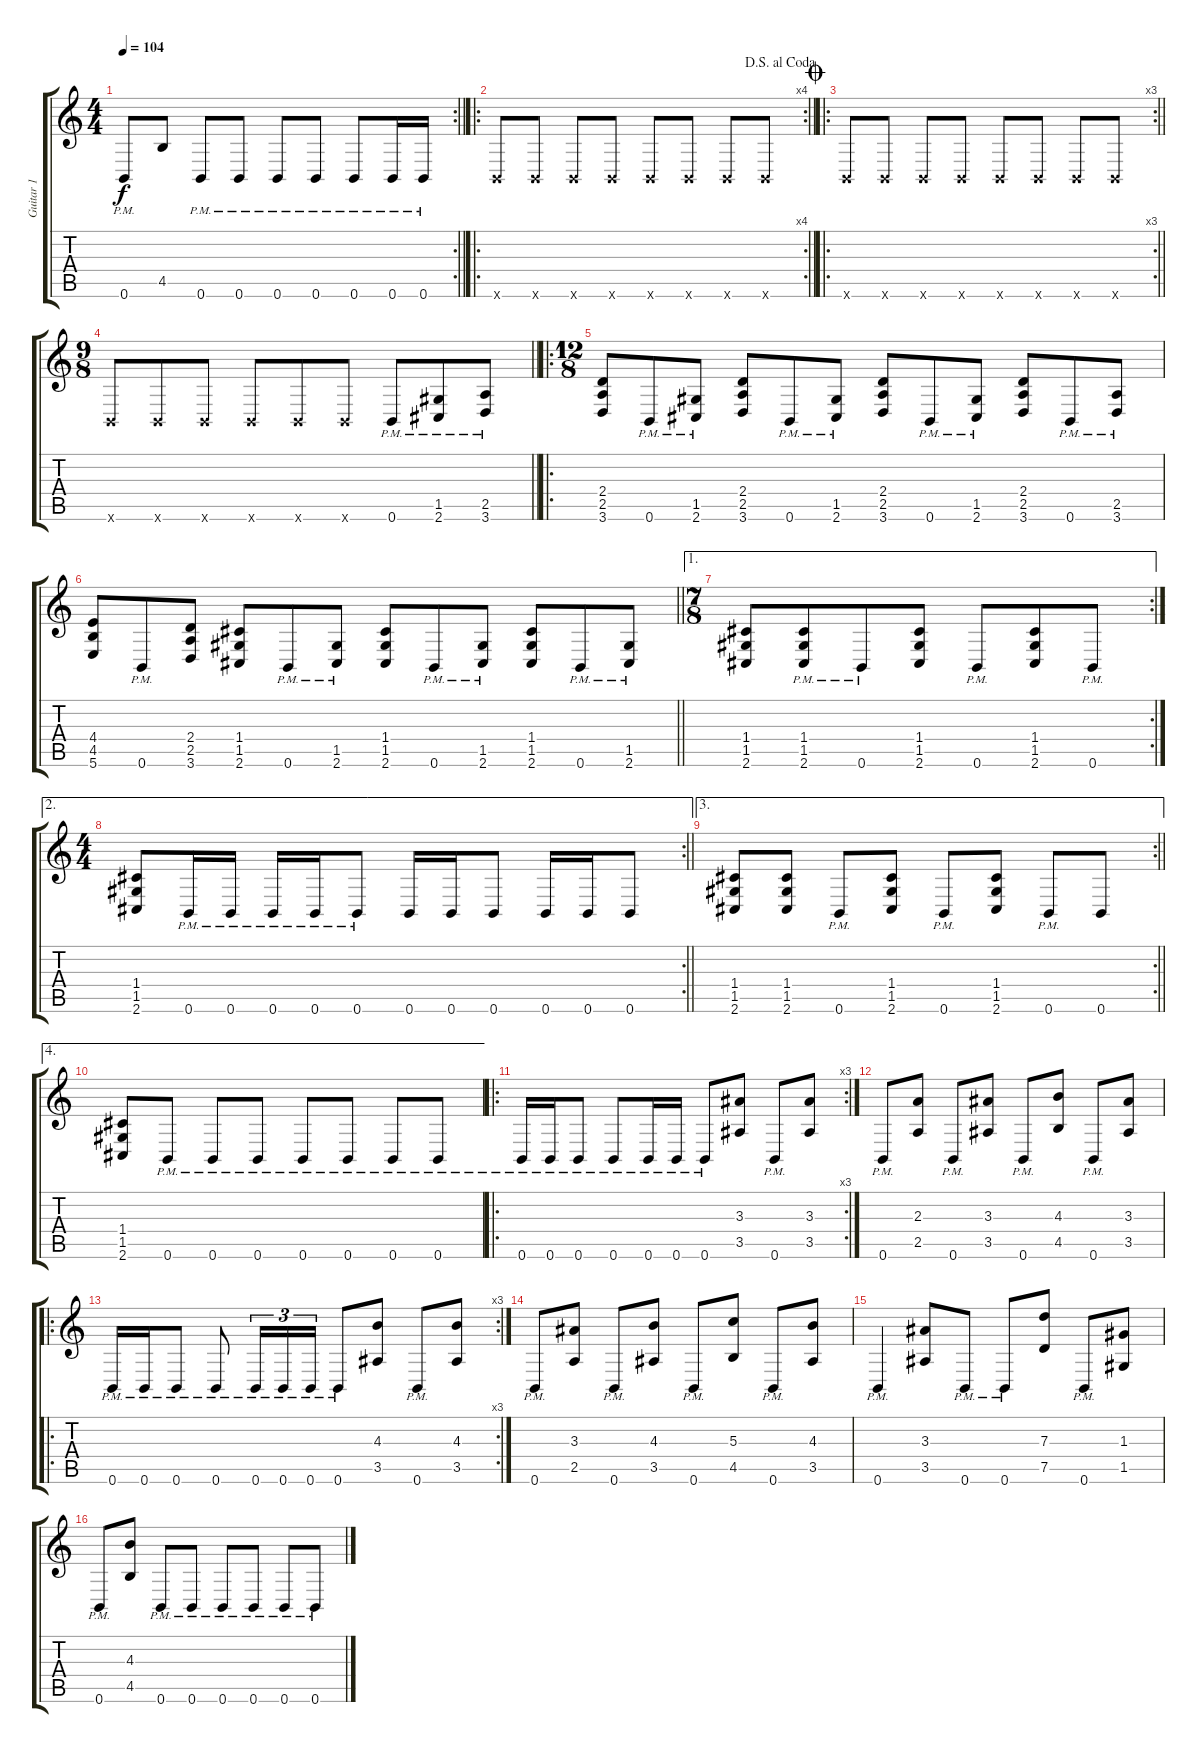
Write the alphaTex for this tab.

\track ("Guitar 1" "Guitar 1") {mute instrument distortionguitar}
\staff {score tabs}
\tuning (E4 C4 G3 C3 G2 B1) {hide}
\rc 2
\ts (4 4)
\tempo 104
\clef g2
\barLineRight lightlight
\ks c
0.6{pm}.8{dy f} 4.5.8 0.6{pm}.8 0.6{pm}.8 0.6{pm}.8 0.6{pm}.8 0.6{pm}.8 0.6{pm}.16 0.6{pm}.16 |
\ro
\rc 4
\jump dalsegnoalcoda
\barLineRight lightlight
0.6{x}.8 0.6{x}.8 0.6{x}.8 0.6{x}.8 0.6{x}.8 0.6{x}.8 0.6{x}.8 0.6{x}.8 |
\ro
\rc 3
\jump coda
\barLineRight lightlight
0.6{x}.8 0.6{x}.8 0.6{x}.8 0.6{x}.8 0.6{x}.8 0.6{x}.8 0.6{x}.8 0.6{x}.8 |
\ts (9 8)
\barLineRight lightlight
0.6{x}.8 0.6{x}.8 0.6{x}.8 0.6{x}.8 0.6{x}.8 0.6{x}.8 0.6{pm}.8 (1.5{pm} 2.6{pm}).8 (2.5{pm} 3.6{pm}).8 |
\ro
\ts (12 8)
(2.4 2.5 3.6).8 0.6{pm}.8 (1.5{pm} 2.6{pm}).8 (2.4 2.5 3.6).8 0.6{pm}.8 (1.5{pm} 2.6{pm}).8 (2.4 2.5 3.6).8 0.6{pm}.8 (1.5{pm} 2.6{pm}).8 (2.4 2.5 3.6).8 0.6{pm}.8 (2.5{pm} 3.6{pm}).8 |
\barLineRight lightlight
(4.4 4.5 5.6).8 0.6{pm}.8 (2.4 2.5 3.6).8 (1.4 1.5 2.6).8 0.6{pm}.8 (1.5{pm} 2.6{pm}).8 (1.4 1.5 2.6).8 0.6{pm}.8 (1.5{pm} 2.6{pm}).8 (1.4 1.5 2.6).8 0.6{pm}.8 (1.5{pm} 2.6{pm}).8 |
\ae 1
\rc 2
\ts (7 8)
(1.4 1.5 2.6).8 (1.4{pm} 1.5{pm} 2.6{pm}).8 0.6{pm}.8 (1.4 1.5 2.6).8 0.6{pm}.8 (1.4 1.5 2.6).8 0.6{pm}.8 |
\ae 2
\rc 2
\ts (4 4)
\barLineRight lightlight
(1.4 1.5 2.6).8 0.6{pm}.16 0.6{pm}.16 0.6{pm}.16 0.6{pm}.16 0.6{pm}.8 0.6.16 0.6.16 0.6.8 0.6.16 0.6.16 0.6.8 |
\ae 3
\rc 2
\barLineRight lightlight
(1.4 1.5 2.6).8 (1.4 1.5 2.6).8 0.6{pm}.8 (1.4 1.5 2.6).8 0.6{pm}.8 (1.4 1.5 2.6).8 0.6{pm}.8 0.6.8 |
\ae 4
(1.4 1.5 2.6).8 0.6{pm}.8 0.6{pm}.8 0.6{pm}.8 0.6{pm}.8 0.6{pm}.8 0.6{pm}.8 0.6{pm}.8 |
\ro
\rc 3
0.6{pm}.16 0.6{pm}.16 0.6{pm}.8 0.6{pm}.8 0.6{pm}.16 0.6{pm}.16 0.6{pm}.8 (3.3 3.5).8 0.6{pm}.8 (3.3 3.5).8 |
0.6{pm}.8 (2.3 2.5).8 0.6{pm}.8 (3.3 3.5).8 0.6{pm}.8 (4.3 4.5).8 0.6{pm}.8 (3.3 3.5).8 |
\ro
\rc 3
0.6{pm}.16 0.6{pm}.16 0.6{pm}.8 0.6{pm}.8 0.6{pm}.16{tu (3 2)} 0.6{pm}.16{tu (3 2)} 0.6{pm}.16{tu (3 2)} 0.6{pm}.8 (4.3 3.5).8 0.6{pm}.8 (4.3 3.5).8 |
0.6{pm}.8 (3.3 2.5).8 0.6{pm}.8 (4.3 3.5).8 0.6{pm}.8 (5.3 4.5).8 0.6{pm}.8 (4.3 3.5).8 |
0.6{pm}.4 (3.3 3.5).8 0.6{pm}.8 0.6{pm}.8 (7.3 7.5).8 0.6{pm}.8 (1.3 1.5).8 |
0.6{pm}.8 (4.3 4.5).8 0.6{pm}.8 0.6{pm}.8 0.6{pm}.8 0.6{pm}.8 0.6{pm}.8 0.6{pm}.8
